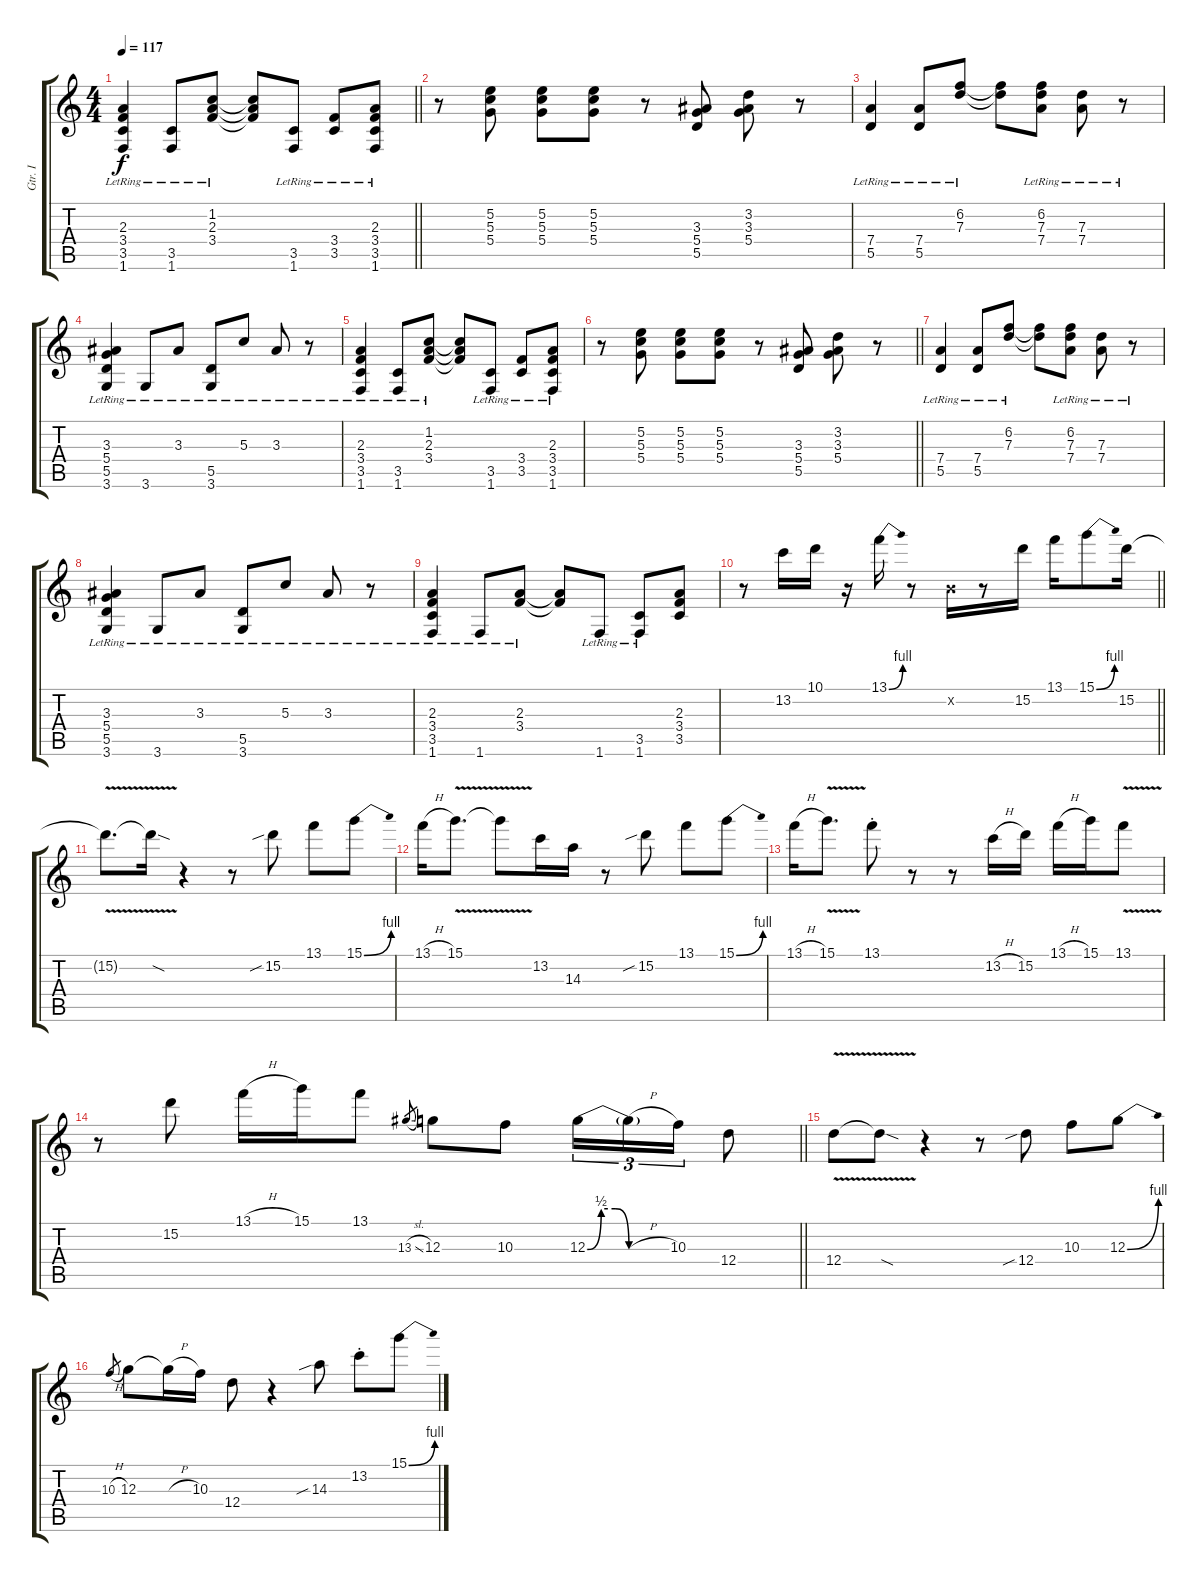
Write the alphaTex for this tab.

\track ("Gtr. I" "Gtr. I") {instrument electricguitarclean}
\staff {score tabs}
\tuning (E4 B3 G3 D3 A2 E2) {hide}
\ts (4 4)
\tempo 117
\clef g2
\barLineRight lightlight
\ks c
(2.3{lr} 3.4{lr} 3.5{lr} 1.6{lr}).4{dy f} (3.5{lr} 1.6{lr}).8 (1.2{lr} 2.3{lr} 3.4{lr}).8 (1.2{t} 2.3{t} 3.4{t}).8 (3.5{lr} 1.6{lr}).8 (3.4{lr} 3.5{lr}).8 (2.3{lr} 3.4{lr} 3.5{lr} 1.6{lr}).8 |
r.8 (5.2 5.3 5.4).8 (5.2 5.3 5.4).8 (5.2 5.3 5.4).8 r.8 (3.3 5.4 5.5).8 (3.2 3.3 5.4).8 r.8 |
(7.4{lr} 5.5{lr}).4 (7.4{lr} 5.5{lr}).8 (6.2{lr} 7.3{lr}).8 (6.2{t} 7.3{t}).8 (6.2{lr} 7.3{lr} 7.4{lr}).8 (7.3{lr} 7.4{lr}).8 r.8 |
(3.3{lr} 5.4{lr} 5.5{lr} 3.6{lr}).4 3.6{lr}.8 3.3{lr}.8 (5.5{lr} 3.6{lr}).8 5.3{lr}.8 3.3{lr}.8 r.8 |
(2.3{lr} 3.4{lr} 3.5{lr} 1.6{lr}).4 (3.5{lr} 1.6{lr}).8 (1.2{lr} 2.3{lr} 3.4{lr}).8 (1.2{t} 2.3{t} 3.4{t}).8 (3.5{lr} 1.6{lr}).8 (3.4{lr} 3.5{lr}).8 (2.3{lr} 3.4{lr} 3.5{lr} 1.6{lr}).8 |
\barLineRight lightlight
r.8 (5.2 5.3 5.4).8 (5.2 5.3 5.4).8 (5.2 5.3 5.4).8 r.8 (3.3 5.4 5.5).8 (3.2 3.3 5.4).8 r.8 |
(7.4{lr} 5.5{lr}).4 (7.4{lr} 5.5{lr}).8 (6.2{lr} 7.3{lr}).8 (6.2{t} 7.3{t}).8 (6.2{lr} 7.3{lr} 7.4{lr}).8 (7.3{lr} 7.4{lr}).8 r.8 |
(3.3{lr} 5.4{lr} 5.5{lr} 3.6{lr}).4 3.6{lr}.8 3.3{lr}.8 (5.5{lr} 3.6{lr}).8 5.3{lr}.8 3.3{lr}.8 r.8 |
(2.3{lr} 3.4{lr} 3.5{lr} 1.6{lr}).4 1.6{lr}.8 (2.3{lr} 3.4{lr}).8 (2.3{t} 3.4{t}).8 1.6{lr}.8 (3.5{lr} 1.6).8 (2.3 3.4 3.5).8 |
\barLineRight lightlight
r.8 13.2.16 10.1.16 r.16 13.1{be (bend 0 0 60 4)}.16 r.8 0.2{x}.16 r.8 15.2.16 13.1.16 15.1{be (bend 0 0 60 4)}.8 15.2.16 |
15.2{v t}.8{d} 15.2{sod t}.16 r.4 r.8 15.2{sib}.8 13.1.8 15.1{be (bend 0 0 60 4)}.8 |
13.1{h}.16 15.1{v}.8{d} 15.1{t}.8 13.2.16 14.3.16 r.8 15.2{sib}.8 13.1.8 15.1{be (bend 0 0 60 4)}.8 |
13.1{h}.16 15.1{v}.8{d} 13.1{st}.8 r.8 r.8 13.2{h}.16 15.2.16 13.1{h}.16 15.1.16 13.1{v}.8 |
\barLineRight lightlight
r.8 15.2.8 13.1{h}.16 15.1.16 13.1.8 13.3{sl}.8{gr} 12.3.8 10.3.8 12.3{be (custom 0 0 10 2 20 2 30 0 60 0)}.16{tu (3 2)} 12.3{h t}.16{tu (3 2)} 10.3.16{tu (3 2)} 12.4.8 |
12.4{v}.8 12.4{sod t}.8 r.4 r.8 12.4{sib}.8 10.3.8 12.3{be (bend 0 0 60 4)}.8 |
10.3{h}.8{gr} 12.3.8 12.3{h t}.16 10.3.16 12.4.8 r.4 14.3{sib}.8 13.2{st}.8 15.1{be (bend 0 0 60 4)}.8
